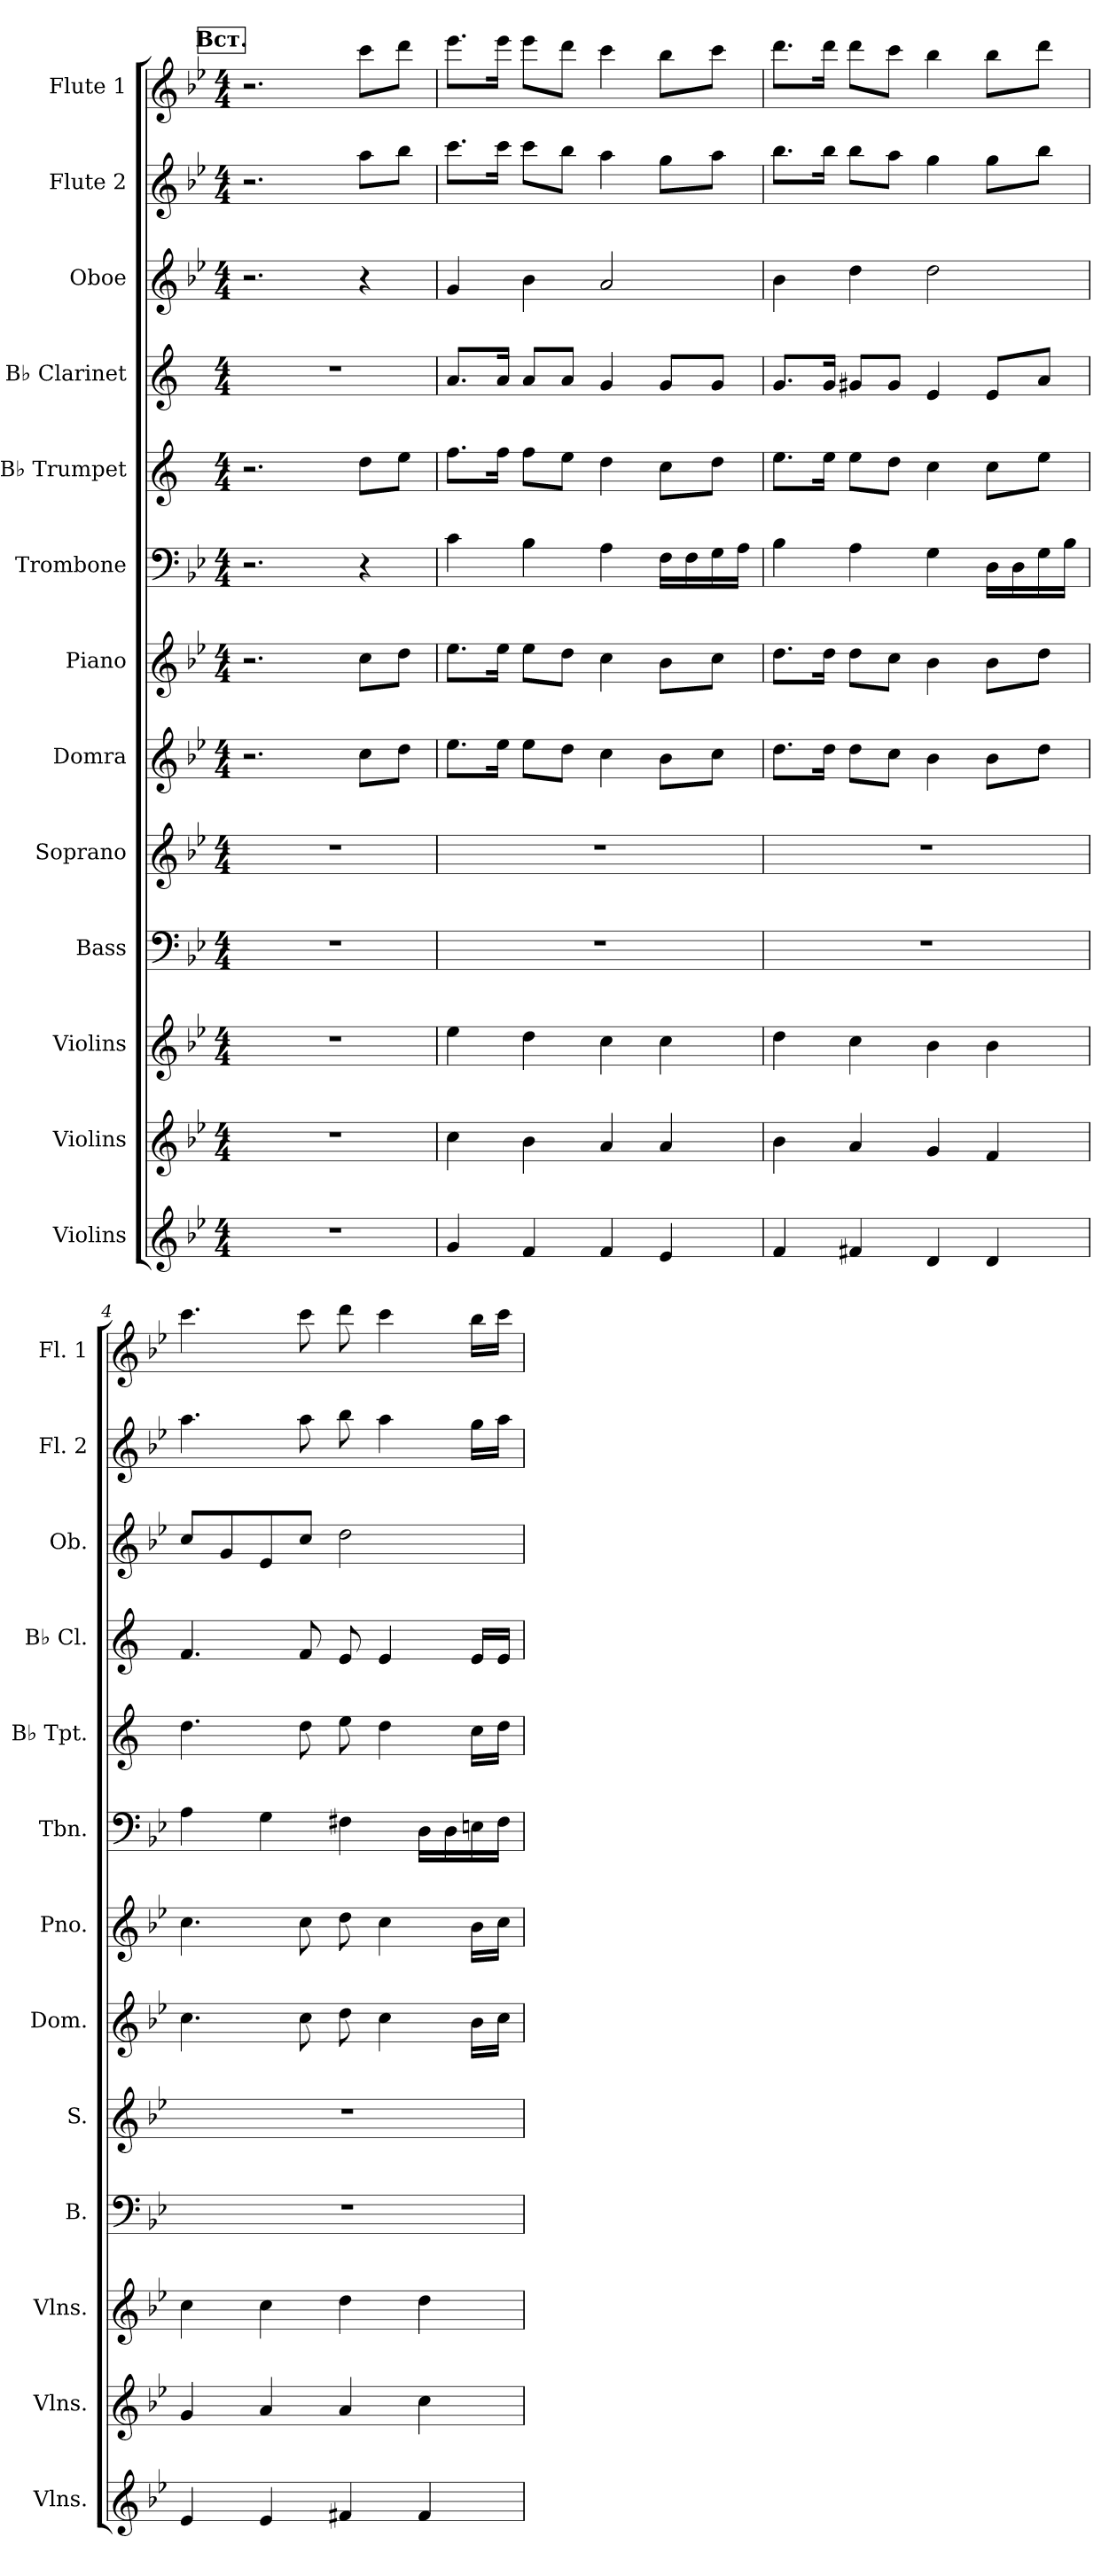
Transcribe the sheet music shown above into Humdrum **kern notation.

**kern	**kern	**kern	**kern	**kern	**kern	**kern	**kern	**kern	**kern	**kern	**kern	**kern
*part13	*part12	*part11	*part10	*part9	*part8	*part7	*part6	*part5	*part4	*part3	*part2	*part1
*staff13	*staff12	*staff11	*staff10	*staff9	*staff8	*staff7	*staff6	*staff5	*staff4	*staff3	*staff2	*staff1
*I"Violins	*I"Violins	*I"Violins	*I"Bass	*I"Soprano	*I"Domra	*I"Piano	*I"Trombone	*I"B♭ Trumpet	*I"B♭ Clarinet	*I"Oboe	*I"Flute 2	*I"Flute 1
*I'Vlns.	*I'Vlns.	*I'Vlns.	*I'B.	*I'S.	*I'Dom.	*I'Pno.	*I'Tbn.	*I'B♭ Tpt.	*I'B♭ Cl.	*I'Ob.	*I'Fl. 2	*I'Fl. 1
*clefG2	*clefG2	*clefG2	*clefF4	*clefG2	*clefG2	*clefG2	*clefF4	*clefG2	*clefG2	*clefG2	*clefG2	*clefG2
*	*	*	*	*	*	*	*	*ITrd1c2	*ITrd1c2	*	*	*
*k[b-e-]	*k[b-e-]	*k[b-e-]	*k[b-e-]	*k[b-e-]	*k[b-e-]	*k[b-e-]	*k[b-e-]	*k[b-e-]	*k[b-e-]	*k[b-e-]	*k[b-e-]	*k[b-e-]
*M4/4	*M4/4	*M4/4	*M4/4	*M4/4	*M4/4	*M4/4	*M4/4	*M4/4	*M4/4	*M4/4	*M4/4	*M4/4
*MM80	*MM80	*MM80	*MM80	*MM80	*MM80	*MM80	*MM80	*MM80	*MM80	*MM80	*MM80	*MM80
!!LO:REH:place=s1:a:B:fs=14:t=Вст.
=1	=1	=1	=1	=1	=1	=1	=1	=1	=1	=1	=1	=1
1r	1r	1r	1r	1r	2.r	2.r	2.r	2.r	1r	2.r	2.r	2.r
.	.	.	.	.	8cc\L	8cc\L	4r	8cc\L	.	4r	8aa\L	8ccc\L
.	.	.	.	.	8dd\J	8dd\J	.	8dd\J	.	.	8bb-\J	8ddd\J
=2	=2	=2	=2	=2	=2	=2	=2	=2	=2	=2	=2	=2
4g/	4cc\	4ee-\	1r	1r	8.ee-\L	8.ee-\L	4c\	8.ee-\L	8.g/L	4g/	8.ccc\L	8.eee-\L
.	.	.	.	.	16ee-\Jk	16ee-\Jk	.	16ee-\Jk	16g/Jk	.	16ccc\Jk	16eee-\Jk
4f/	4b-\	4dd\	.	.	8ee-\L	8ee-\L	4B-\	8ee-\L	8g/L	4b-\	8ccc\L	8eee-\L
.	.	.	.	.	8dd\J	8dd\J	.	8dd\J	8g/J	.	8bb-\J	8ddd\J
4f/	4a/	4cc\	.	.	4cc\	4cc\	4A\	4cc\	4f/	2a/	4aa\	4ccc\
4e-/	4a/	4cc\	.	.	8b-\L	8b-\L	16F\LL	8b-\L	8f/L	.	8gg\L	8bb-\L
.	.	.	.	.	.	.	16F\	.	.	.	.	.
.	.	.	.	.	8cc\J	8cc\J	16G\	8cc\J	8f/J	.	8aa\J	8ccc\J
.	.	.	.	.	.	.	16A\JJ	.	.	.	.	.
=3	=3	=3	=3	=3	=3	=3	=3	=3	=3	=3	=3	=3
4f/	4b-\	4dd\	1r	1r	8.dd\L	8.dd\L	4B-\	8.dd\L	8.f/L	4b-\	8.bb-\L	8.ddd\L
.	.	.	.	.	16dd\Jk	16dd\Jk	.	16dd\Jk	16f/Jk	.	16bb-\Jk	16ddd\Jk
4f#X/	4a/	4cc\	.	.	8dd\L	8dd\L	4A\	8dd\L	8f#X/L	4dd\	8bb-\L	8ddd\L
.	.	.	.	.	8cc\J	8cc\J	.	8cc\J	8f#/J	.	8aa\J	8ccc\J
4d/	4g/	4b-\	.	.	4b-\	4b-\	4G\	4b-\	4d/	2dd\	4gg\	4bb-\
4d/	4f/	4b-\	.	.	8b-\L	8b-\L	16D\LL	8b-\L	8d/L	.	8gg\L	8bb-\L
.	.	.	.	.	.	.	16D\	.	.	.	.	.
.	.	.	.	.	8dd\J	8dd\J	16G\	8dd\J	8g/J	.	8bb-\J	8ddd\J
.	.	.	.	.	.	.	16B-\JJ	.	.	.	.	.
!!LO:PB:g=z
=4	=4	=4	=4	=4	=4	=4	=4	=4	=4	=4	=4	=4
4e-/	4g/	4cc\	1r	1r	4.cc\	4.cc\	4A\	4.cc\	4.e-/	8cc/L	4.aa\	4.ccc\
.	.	.	.	.	.	.	.	.	.	8g/	.	.
4e-/	4a/	4cc\	.	.	.	.	4G\	.	.	8e-/	.	.
.	.	.	.	.	8cc\	8cc\	.	8cc\	8e-/	8cc/J	8aa\	8ccc\
4f#X/	4a/	4dd\	.	.	8dd\	8dd\	4F#X\	8dd\	8d/	2dd\	8bb-\	8ddd\
.	.	.	.	.	4cc\	4cc\	.	4cc\	4d/	.	4aa\	4ccc\
4f#/	4cc\	4dd\	.	.	.	.	16D\LL	.	.	.	.	.
.	.	.	.	.	.	.	16D\	.	.	.	.	.
.	.	.	.	.	16b-\LL	16b-\LL	16En\	16b-\LL	16d/LL	.	16gg\LL	16bb-\LL
.	.	.	.	.	16cc\JJ	16cc\JJ	16F#\JJ	16cc\JJ	16d/JJ	.	16aa\JJ	16ccc\JJ
=	=	=	=	=	=	=	=	=	=	=	=	=
*-	*-	*-	*-	*-	*-	*-	*-	*-	*-	*-	*-	*-
